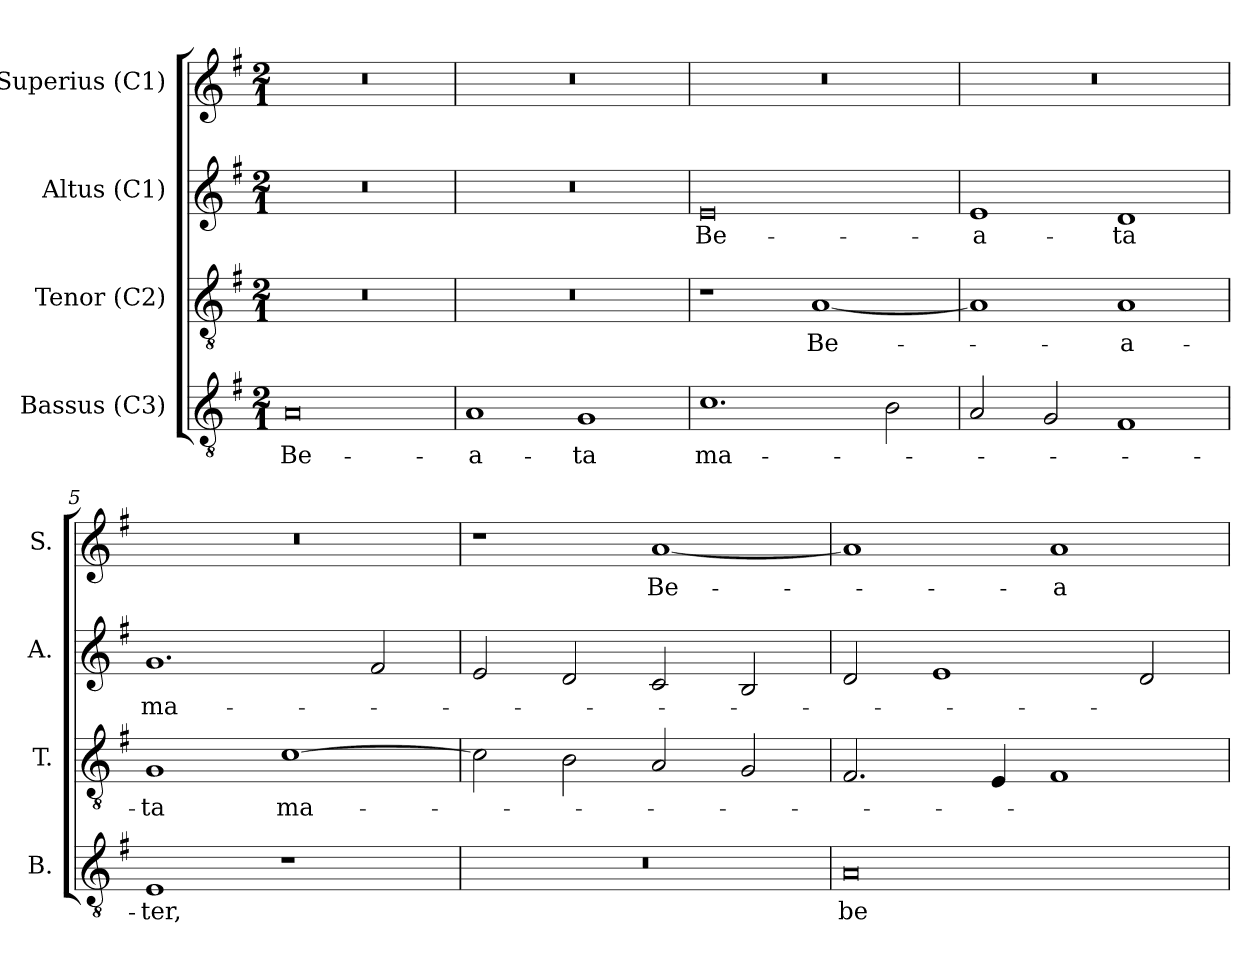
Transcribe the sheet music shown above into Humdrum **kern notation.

**kern	**text	**kern	**text	**kern	**text	**kern	**text
*part4	*part4	*part3	*part3	*part2	*part2	*part1	*part1
*staff4	*staff4	*staff3	*staff3	*staff2	*staff2	*staff1	*staff1
*I"Bassus (C3)	*	*I"Tenor (C2)	*	*I"Altus (C1)	*	*I"Superius (C1)	*
*I'B.	*	*I'T.	*	*I'A.	*	*I'S.	*
!!LO:PB:g=z
*clefGv2	*	*clefGv2	*	*clefG2	*	*clefG2	*
*	*	*ITrd7c12	*	*ITrd7c12	*	*	*
*k[f#]	*	*k[f#]	*	*k[f#]	*	*k[f#]	*
*G:	*	*G:	*	*G:	*	*G:	*
*M2/1	*	*M2/1	*	*M2/1	*	*M2/1	*
=1	=1	=1	=1	=1	=1	=1	=1
!	!LO:LY:b:color=#000000	!LO:N:vis=1	!	!LO:N:vis=1	!	!LO:N:vis=1	!
0Ai	Be-	0r	.	0r	.	0r	.
=2	=2	=2	=2	=2	=2	=2	=2
!	!LO:LY:b:color=#000000	!LO:N:vis=1	!	!LO:N:vis=1	!	!LO:N:vis=1	!
1Ai	-a-	0r	.	0r	.	0r	.
!	!LO:LY:b:color=#000000	!	!	!	!	!	!
1Gi	-ta	.	.	.	.	.	.
=3	=3	=3	=3	=3	=3	=3	=3
!	!LO:LY:b:color=#000000	!	!	!	!	!	!
!	!	!	!	!	!LO:LY:b:color=#000000	!LO:N:vis=1	!
1.ci	ma-	1r	.	0Ei	Be-	0r	.
!	!	!	!LO:LY:b:color=#000000	!	!	!	!
.	.	[1AAi	Be-	.	.	.	.
2Bi\	.	.	.	.	.	.	.
=4	=4	=4	=4	=4	=4	=4	=4
!	!	!	!	!	!LO:LY:b:color=#000000	!LO:N:vis=1	!
2Ai/	.	1AAi]	.	1Ei	-a-	0r	.
2Gi/	.	.	.	.	.	.	.
!	!	!	!LO:LY:b:color=#000000	!	!	!	!
!	!	!	!	!	!LO:LY:b:color=#000000	!	!
1F#i	.	1AAi	-a-	1Di	-ta	.	.
=5	=5	=5	=5	=5	=5	=5	=5
!	!LO:LY:b:color=#000000	!	!	!	!	!	!
!	!	!	!LO:LY:b:color=#000000	!	!	!	!
!	!	!	!	!	!LO:LY:b:color=#000000	!LO:N:vis=1	!
1Ei	-ter,	1GGi	-ta	1.Gi	ma-	0r	.
!	!	!	!LO:LY:b:color=#000000	!	!	!	!
1r	.	[1Ci	ma-	.	.	.	.
.	.	.	.	2F#i/	.	.	.
!!LO:LB:g=z
=6	=6	=6	=6	=6	=6	=6	=6
!LO:N:vis=1	!	!	!	!	!	!	!
0r	.	2Ci\]	.	2Ei/	.	1r	.
.	.	2BBi\	.	2Di/	.	.	.
!	!	!	!	!	!	!	!LO:LY:b:color=#000000
.	.	2AAi/	.	2Ci/	.	[1ai	Be-
.	.	2GGi/	.	2BBi/	.	.	.
=7	=7	=7	=7	=7	=7	=7	=7
!	!LO:LY:b:color=#000000	!	!	!	!	!	!
0Ai	be-	2.FF#i/	.	2Di/	.	1ai]	.
.	.	.	.	1Ei	.	.	.
.	.	4EEi/	.	.	.	.	.
!	!	!	!	!	!	!	!LO:LY:b:color=#000000
.	.	1FF#i	.	.	.	1ai	-a-
.	.	.	.	2Di/	.	.	.
=	=	=	=	=	=	=	=
*-	*-	*-	*-	*-	*-	*-	*-
